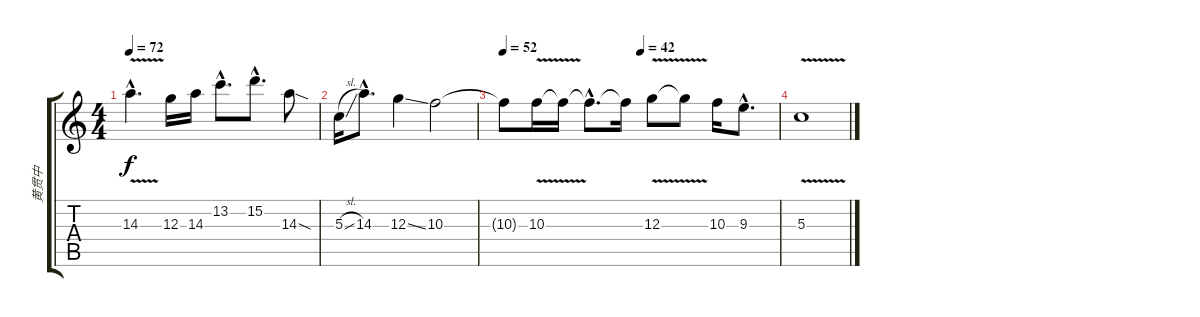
\track ("黄贯中" "黄贯中") {instrument overdrivenguitar}
\staff {score tabs}
\tuning (E4 B3 G3 D3 A2 E2) {hide}
\ts (4 4)
\tempo 72
\clef g2
\ks c
14.3{v hac}.4{d dy f} 12.3.16 14.3.16 13.2{hac}.8{d} 15.2{hac}.8{d} 14.3{sod}.8 |
5.3{sl}.16 14.3{hac}.8{d} 12.3{ss}.4 10.3.2 |
\tempo 52
\tempo (42 0.5)
10.3{t}.8 10.3{v}.16 10.3{t}.16 10.3{hac t}.8{d} 10.3{t}.16 12.3{v}.8 12.3{t}.8 10.3.16 9.3{hac}.8{d} |
5.3{v}.1
